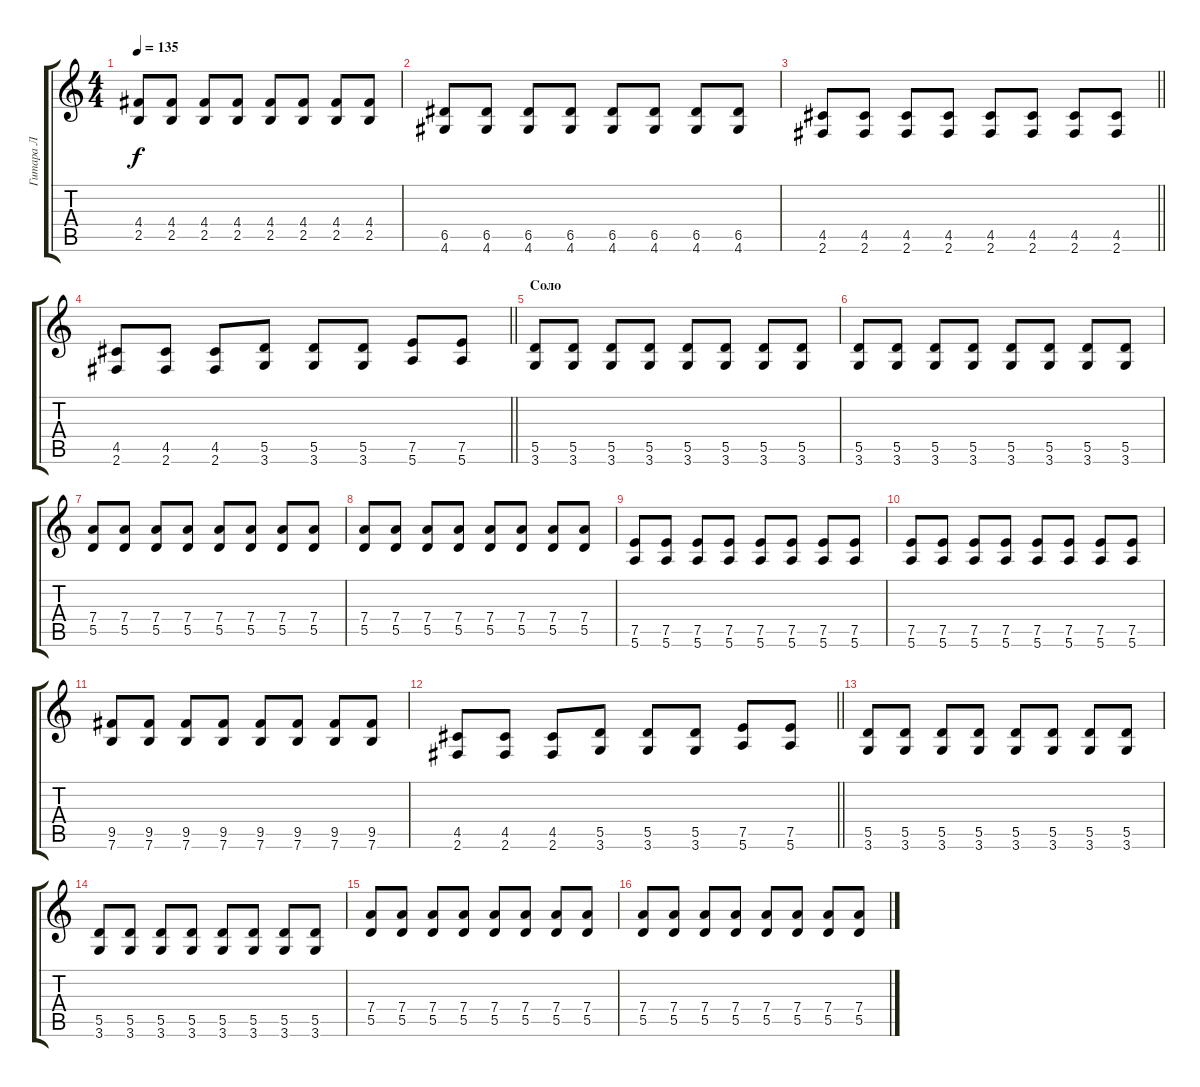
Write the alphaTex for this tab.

\track ("Гитара Л" "Гитара Л") {instrument overdrivenguitar}
\staff {score tabs}
\tuning (E4 B3 G3 D3 A2 E2) {hide}
\ts (4 4)
\tempo 135
\clef g2
\ks c
(4.4 2.5).8{dy f} (4.4 2.5).8 (4.4 2.5).8 (4.4 2.5).8 (4.4 2.5).8 (4.4 2.5).8 (4.4 2.5).8 (4.4 2.5).8 |
(6.5 4.6).8 (6.5 4.6).8 (6.5 4.6).8 (6.5 4.6).8 (6.5 4.6).8 (6.5 4.6).8 (6.5 4.6).8 (6.5 4.6).8 |
\barLineRight lightlight
(4.5 2.6).8 (4.5 2.6).8 (4.5 2.6).8 (4.5 2.6).8 (4.5 2.6).8 (4.5 2.6).8 (4.5 2.6).8 (4.5 2.6).8 |
\barLineRight lightlight
(4.5 2.6).8 (4.5 2.6).8 (4.5 2.6).8 (5.5 3.6).8 (5.5 3.6).8 (5.5 3.6).8 (7.5 5.6).8 (7.5 5.6).8 |
\section ("" "Соло")
(5.5 3.6).8 (5.5 3.6).8 (5.5 3.6).8 (5.5 3.6).8 (5.5 3.6).8 (5.5 3.6).8 (5.5 3.6).8 (5.5 3.6).8 |
(5.5 3.6).8 (5.5 3.6).8 (5.5 3.6).8 (5.5 3.6).8 (5.5 3.6).8 (5.5 3.6).8 (5.5 3.6).8 (5.5 3.6).8 |
(7.4 5.5).8 (7.4 5.5).8 (7.4 5.5).8 (7.4 5.5).8 (7.4 5.5).8 (7.4 5.5).8 (7.4 5.5).8 (7.4 5.5).8 |
(7.4 5.5).8 (7.4 5.5).8 (7.4 5.5).8 (7.4 5.5).8 (7.4 5.5).8 (7.4 5.5).8 (7.4 5.5).8 (7.4 5.5).8 |
(7.5 5.6).8 (7.5 5.6).8 (7.5 5.6).8 (7.5 5.6).8 (7.5 5.6).8 (7.5 5.6).8 (7.5 5.6).8 (7.5 5.6).8 |
(7.5 5.6).8 (7.5 5.6).8 (7.5 5.6).8 (7.5 5.6).8 (7.5 5.6).8 (7.5 5.6).8 (7.5 5.6).8 (7.5 5.6).8 |
(9.5 7.6).8 (9.5 7.6).8 (9.5 7.6).8 (9.5 7.6).8 (9.5 7.6).8 (9.5 7.6).8 (9.5 7.6).8 (9.5 7.6).8 |
\barLineRight lightlight
(4.5 2.6).8 (4.5 2.6).8 (4.5 2.6).8 (5.5 3.6).8 (5.5 3.6).8 (5.5 3.6).8 (7.5 5.6).8 (7.5 5.6).8 |
\section ("" " ")
(5.5 3.6).8 (5.5 3.6).8 (5.5 3.6).8 (5.5 3.6).8 (5.5 3.6).8 (5.5 3.6).8 (5.5 3.6).8 (5.5 3.6).8 |
(5.5 3.6).8 (5.5 3.6).8 (5.5 3.6).8 (5.5 3.6).8 (5.5 3.6).8 (5.5 3.6).8 (5.5 3.6).8 (5.5 3.6).8 |
(7.4 5.5).8 (7.4 5.5).8 (7.4 5.5).8 (7.4 5.5).8 (7.4 5.5).8 (7.4 5.5).8 (7.4 5.5).8 (7.4 5.5).8 |
(7.4 5.5).8 (7.4 5.5).8 (7.4 5.5).8 (7.4 5.5).8 (7.4 5.5).8 (7.4 5.5).8 (7.4 5.5).8 (7.4 5.5).8
